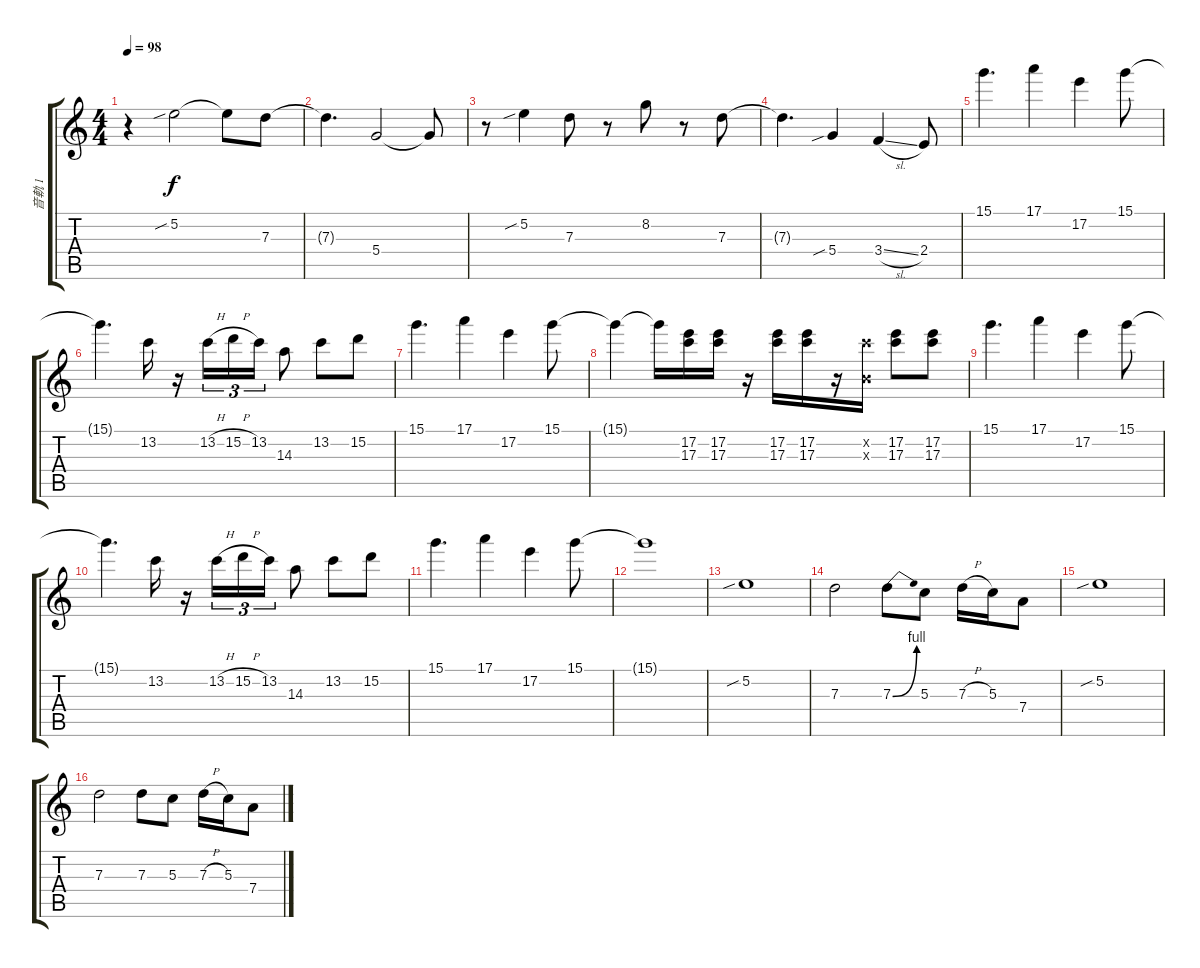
\track ("音軌 1" "音軌 1") {instrument electricguitarjazz}
\staff {score tabs}
\tuning (E4 B3 G3 D3 A2 E2) {hide}
\ts (4 4)
\tempo 98
\clef g2
\ks c
r.4{dy f} 5.2{sib}.2 5.2{t}.8 7.3.8 |
7.3{t}.4{d} 5.4.2 5.4{t}.8 |
r.8 5.2{sib}.4 7.3.8 r.8 8.2.8 r.8 7.3.8 |
7.3{t}.4{d} 5.4{sib}.4 3.4{sl}.4 2.4.8 |
15.1.4{d} 17.1.4 17.2.4 15.1.8 |
15.1{t}.4{d} 13.2.16 r.16 13.2{h}.16{tu (3 2)} 15.2{h}.16{tu (3 2)} 13.2.16{tu (3 2)} 14.3.8 13.2.8 15.2.8 |
15.1.4{d} 17.1.4 17.2.4 15.1.8 |
15.1{t}.4 15.1{t}.16 (17.2 17.3).16 (17.2 17.3).16 r.16 (17.2 17.3).16 (17.2 17.3).16 r.16 (0.2{x} 17.3{x}).16 (17.2 17.3).8 (17.2 17.3).8 |
15.1.4{d} 17.1.4 17.2.4 15.1.8 |
15.1{t}.4{d} 13.2.16 r.16 13.2{h}.16{tu (3 2)} 15.2{h}.16{tu (3 2)} 13.2.16{tu (3 2)} 14.3.8 13.2.8 15.2.8 |
15.1.4{d} 17.1.4 17.2.4 15.1.8 |
15.1{t}.1 |
5.2{sib}.1 |
7.3.2 7.3{be (bend 0 0 60 4)}.8 5.3.8 7.3{h}.16 5.3.16 7.4.8 |
5.2{sib}.1 |
7.3.2 7.3.8 5.3.8 7.3{h}.16 5.3.16 7.4.8
